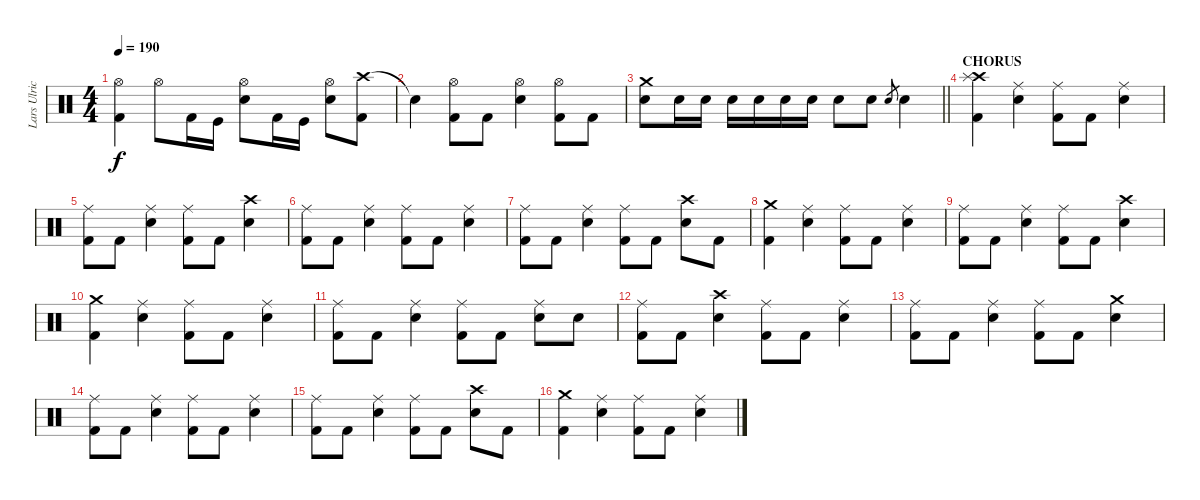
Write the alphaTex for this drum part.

\track ("Lars Ulrich - drums" "Lars Ulric") {instrument percussion}
\staff {score}
\articulation defaults
\ts (4 4)
\tempo 190
\clef neutral
\ks c
("Hi-Hat (open)" "Kick (hit) 2").4{dy f} "Hi-Hat (open)".8 "Kick (hit) 2".16 "Kick (hit)".16 ("Hi-Hat (open)" "Electric Snare (hit)").8 "Kick (hit) 2".16 "Kick (hit)".16 ("Hi-Hat (open)" "Electric Snare (hit)").8 ("Crash high (hit)" "Kick (hit) 2").8 |
"Snare (hit)"{t}.4 ("Hi-Hat (open)" "Kick (hit) 2").8 "Kick (hit) 2".8 ("Hi-Hat (open)" "Electric Snare (hit)").4 ("Hi-Hat (open)" "Kick (hit) 2").8 "Kick (hit) 2".8 |
\barLineRight lightlight
("Crash medium (hit)" "Electric Snare (hit)").8 "Electric Snare (hit)".16 "Electric Snare (hit)".16 "Electric Snare (hit)".16 "Electric Snare (hit)".16 "Electric Snare (hit)".16 "Electric Snare (hit)".16 "Electric Snare (hit)".8 "Electric Snare (hit)".8 "Electric Snare (hit)".8{gr} "Electric Snare (hit)".4 |
\section ("" "CHORUS")
("Crash high (hit)" "Splash (hit)" "Kick (hit) 2").4 ("Ride (middle)" "Electric Snare (hit)").4 ("Ride (middle)" "Kick (hit) 2").8 "Kick (hit) 2".8 ("Ride (middle)" "Electric Snare (hit)").4 |
("Ride (middle)" "Kick (hit) 2").8 "Kick (hit) 2".8 ("Ride (middle)" "Electric Snare (hit)").4 ("Ride (middle)" "Kick (hit) 2").8 "Kick (hit) 2".8 ("Crash high (hit)" "Electric Snare (hit)").4 |
("Ride (middle)" "Kick (hit) 2").8 "Kick (hit) 2".8 ("Ride (middle)" "Electric Snare (hit)").4 ("Ride (middle)" "Kick (hit) 2").8 "Kick (hit) 2".8 ("Ride (middle)" "Electric Snare (hit)").4 |
("Ride (middle)" "Kick (hit) 2").8 "Kick (hit) 2".8 ("Ride (middle)" "Electric Snare (hit)").4 ("Ride (middle)" "Kick (hit) 2").8 "Kick (hit) 2".8 ("Crash high (hit)" "Electric Snare (hit)").8 "Kick (hit) 2".8 |
("Crash medium (hit)" "Kick (hit) 2").4 ("Ride (middle)" "Electric Snare (hit)").4 ("Ride (middle)" "Kick (hit) 2").8 "Kick (hit) 2".8 ("Ride (middle)" "Electric Snare (hit)").4 |
("Ride (middle)" "Kick (hit) 2").8 "Kick (hit) 2".8 ("Ride (middle)" "Electric Snare (hit)").4 ("Ride (middle)" "Kick (hit) 2").8 "Kick (hit) 2".8 ("Crash high (hit)" "Electric Snare (hit)").4 |
("Crash medium (hit)" "Kick (hit) 2").4 ("Ride (middle)" "Electric Snare (hit)").4 ("Ride (middle)" "Kick (hit) 2").8 "Kick (hit) 2".8 ("Ride (middle)" "Electric Snare (hit)").4 |
("Ride (middle)" "Kick (hit) 2").8 "Kick (hit) 2".8 ("Ride (middle)" "Electric Snare (hit)").4 ("Ride (middle)" "Kick (hit) 2").8 "Kick (hit) 2".8 ("Ride (middle)" "Electric Snare (hit)").8 "Electric Snare (hit)".8 |
("Ride (middle)" "Kick (hit) 2").8 "Kick (hit) 2".8 ("Crash high (hit)" "Electric Snare (hit)").4 ("Ride (middle)" "Kick (hit) 2").8 "Kick (hit) 2".8 ("Ride (middle)" "Electric Snare (hit)").4 |
("Ride (middle)" "Kick (hit) 2").8 "Kick (hit) 2".8 ("Ride (middle)" "Electric Snare (hit)").4 ("Ride (middle)" "Kick (hit) 2").8 "Kick (hit) 2".8 ("Crash medium (hit)" "Electric Snare (hit)").4 |
("Ride (middle)" "Kick (hit) 2").8 "Kick (hit) 2".8 ("Ride (middle)" "Electric Snare (hit)").4 ("Ride (middle)" "Kick (hit) 2").8 "Kick (hit) 2".8 ("Ride (middle)" "Electric Snare (hit)").4 |
("Ride (middle)" "Kick (hit) 2").8 "Kick (hit) 2".8 ("Ride (middle)" "Electric Snare (hit)").4 ("Ride (middle)" "Kick (hit) 2").8 "Kick (hit) 2".8 ("Crash high (hit)" "Electric Snare (hit)").8 "Kick (hit) 2".8 |
("Crash medium (hit)" "Kick (hit) 2").4 ("Ride (middle)" "Electric Snare (hit)").4 ("Ride (middle)" "Kick (hit) 2").8 "Kick (hit) 2".8 ("Ride (middle)" "Electric Snare (hit)").4
